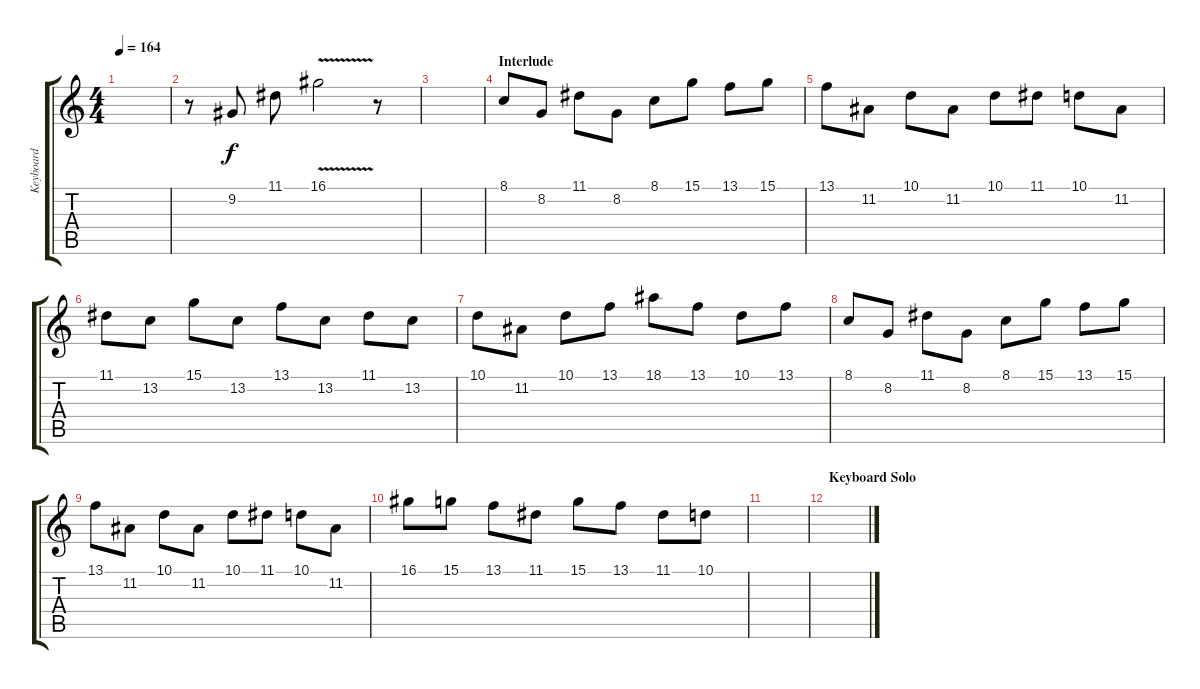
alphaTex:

\track ("Keyboard" "Keyboard") {instrument musicbox}
\staff {score tabs}
\tuning (E4 B3 G3 D3 A2 E2) {hide}
\ts (4 4)
\tempo 164
\clef g2
\ks c
|
r.8 9.2.8 11.1.8 16.1{v}.2 r.8 |
|
\section ("" "Interlude")
8.1.8{volume 11} 8.2.8 11.1.8 8.2.8 8.1.8 15.1.8 13.1.8 15.1.8 |
13.1.8 11.2.8 10.1.8 11.2.8 10.1.8 11.1.8 10.1.8 11.2.8 |
11.1.8 13.2.8 15.1.8 13.2.8 13.1.8 13.2.8 11.1.8 13.2.8 |
10.1.8 11.2.8 10.1.8 13.1.8 18.1.8 13.1.8 10.1.8 13.1.8 |
8.1.8 8.2.8 11.1.8 8.2.8 8.1.8 15.1.8 13.1.8 15.1.8 |
13.1.8 11.2.8 10.1.8 11.2.8 10.1.8 11.1.8 10.1.8 11.2.8 |
16.1.8 15.1.8 13.1.8 11.1.8 15.1.8 13.1.8 11.1.8 10.1.8 |
\section ("" "")
|
\section ("" "Keyboard Solo")
